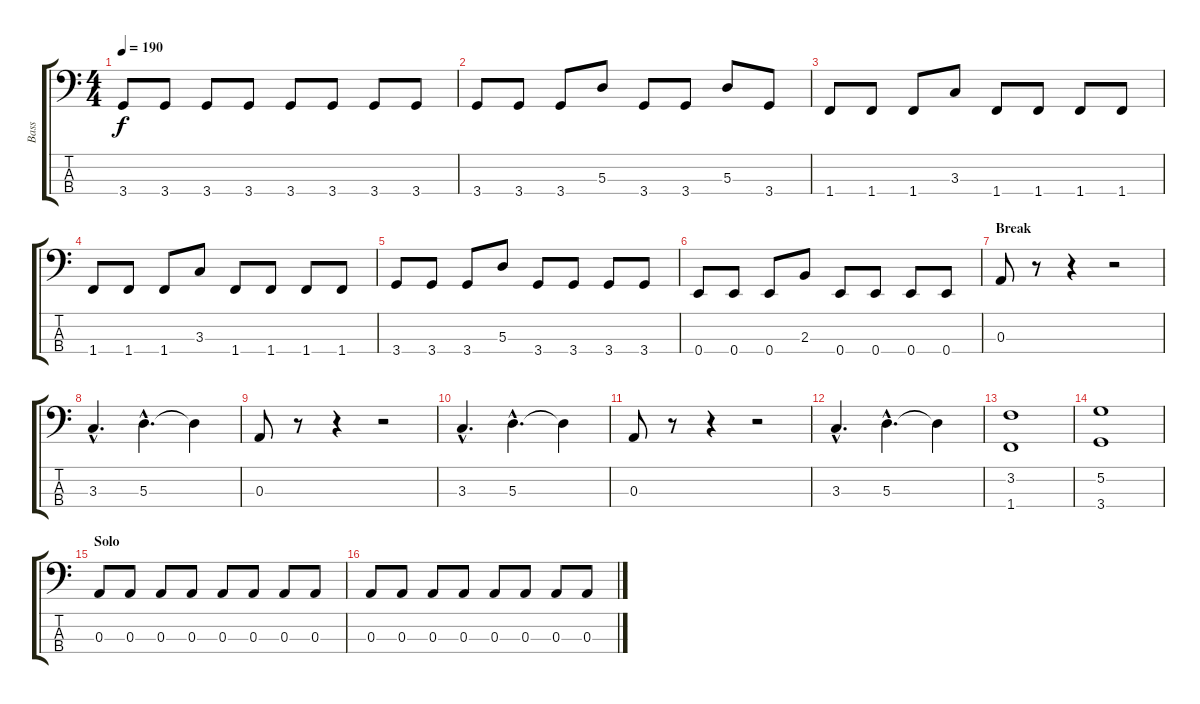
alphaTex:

\track ("Bass" "Bass") {instrument electricbassfinger}
\staff {score tabs}
\tuning (G2 D2 A1 E1) {hide}
\ts (4 4)
\tempo 190
\clef f4
\ks c
3.4.8{dy f} 3.4.8 3.4.8 3.4.8 3.4.8 3.4.8 3.4.8 3.4.8 |
3.4.8 3.4.8 3.4.8 5.3.8 3.4.8 3.4.8 5.3.8 3.4.8 |
1.4.8 1.4.8 1.4.8 3.3.8 1.4.8 1.4.8 1.4.8 1.4.8 |
1.4.8 1.4.8 1.4.8 3.3.8 1.4.8 1.4.8 1.4.8 1.4.8 |
3.4.8 3.4.8 3.4.8 5.3.8 3.4.8 3.4.8 3.4.8 3.4.8 |
0.4.8 0.4.8 0.4.8 2.3.8 0.4.8 0.4.8 0.4.8 0.4.8 |
\section ("" "Break")
0.3.8 r.8 r.4 r.2 |
3.3{hac}.4{d} 5.3{hac}.4{d} 5.3{t}.4 |
0.3.8 r.8 r.4 r.2 |
3.3{hac}.4{d} 5.3{hac}.4{d} 5.3{t}.4 |
0.3.8 r.8 r.4 r.2 |
3.3{hac}.4{d} 5.3{hac}.4{d} 5.3{t}.4 |
(3.2 1.4).1 |
(5.2 3.4).1 |
\section ("" "Solo")
0.3.8 0.3.8 0.3.8 0.3.8 0.3.8 0.3.8 0.3.8 0.3.8 |
0.3.8 0.3.8 0.3.8 0.3.8 0.3.8 0.3.8 0.3.8 0.3.8
